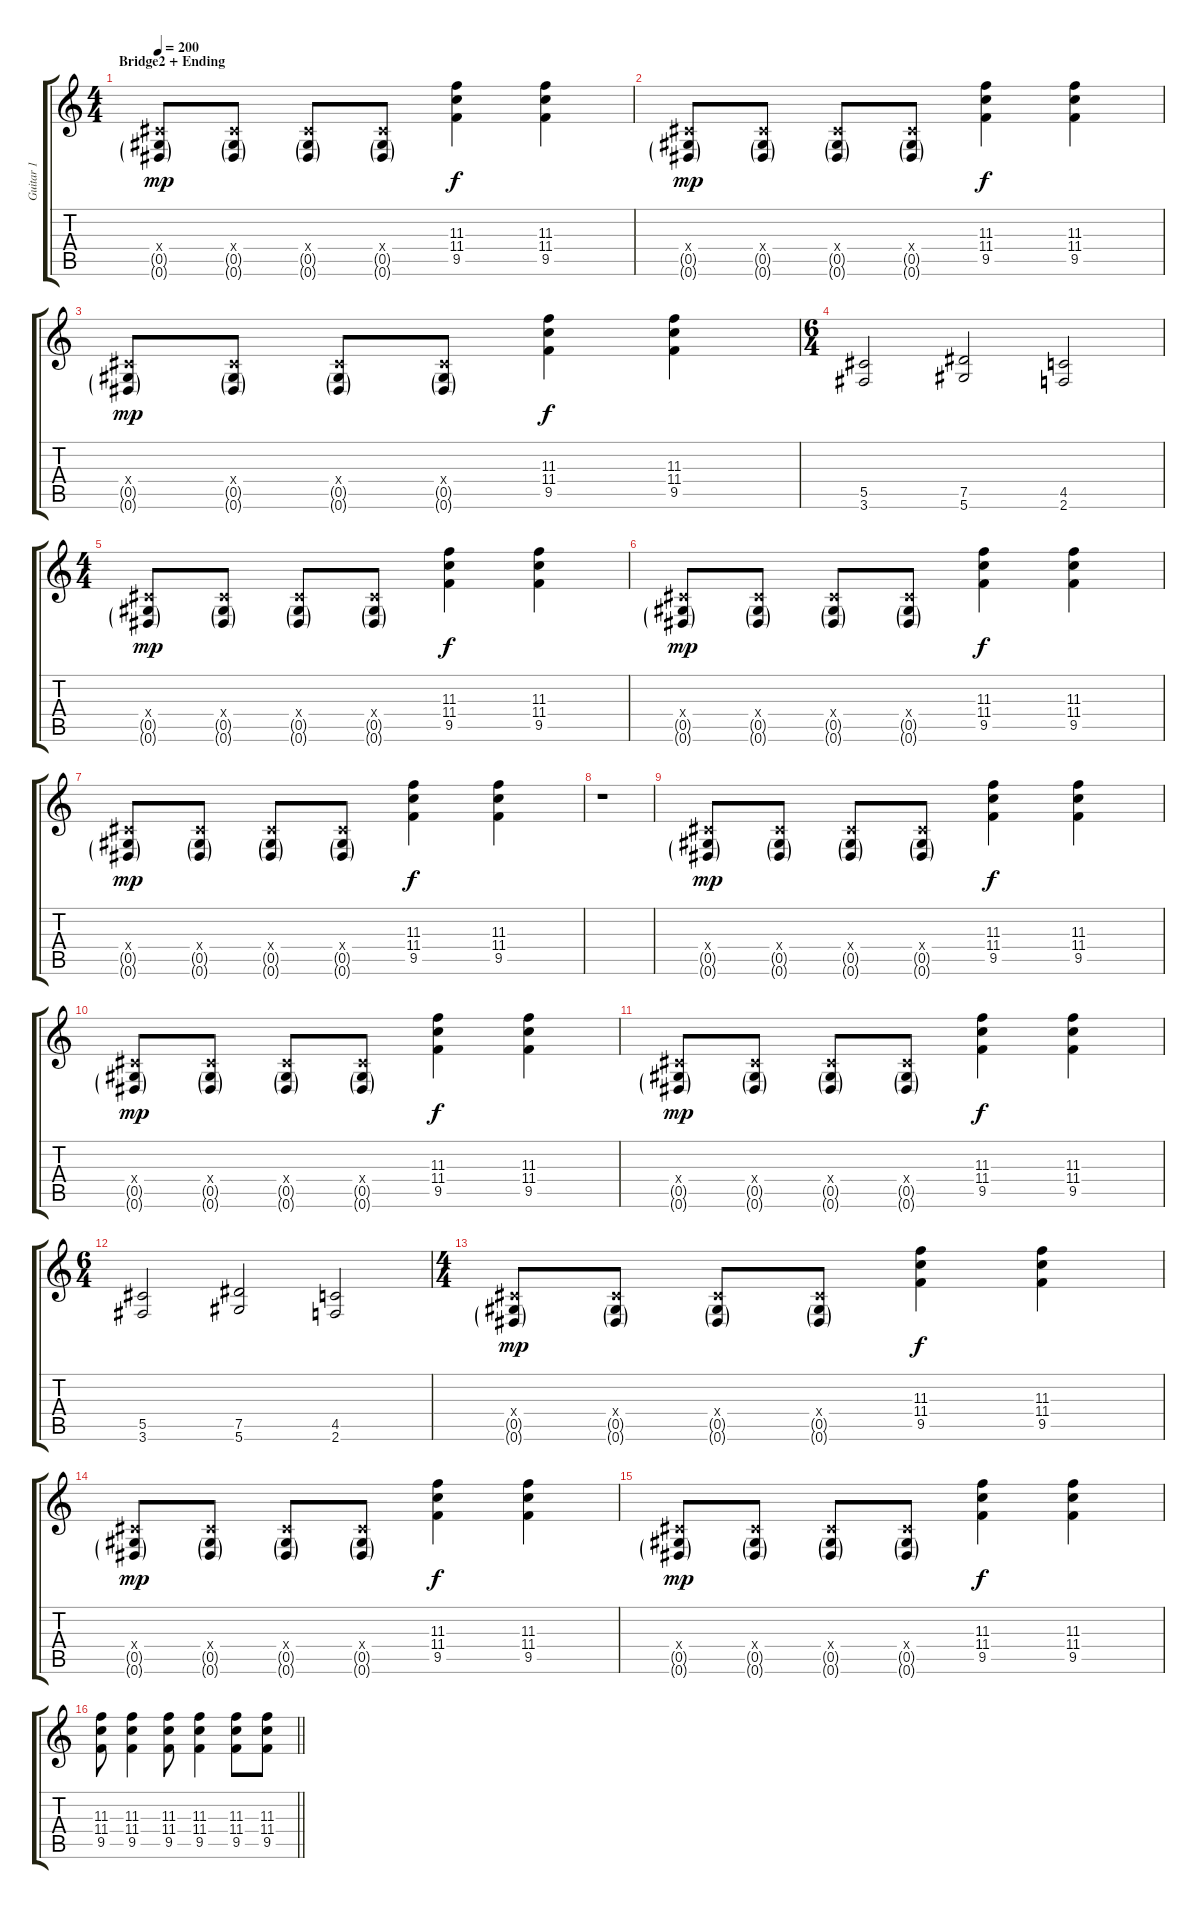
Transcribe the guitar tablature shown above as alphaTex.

\track ("Guitar 1" "Guitar 1") {instrument overdrivenguitar}
\staff {score tabs}
\tuning (Eb4 Bb3 Gb3 Db3 Ab2 Eb2) {hide}
\ts (4 4)
\section ("" "Bridge2 + Ending")
\tempo 200
\clef g2
\ks c
(0.4{x} 0.5{g} 0.6{g}).8{dy mp} (0.4{x} 0.5{g} 0.6{g}).8 (0.4{x} 0.5{g} 0.6{g}).8 (0.4{x} 0.5{g} 0.6{g}).8 (11.3 11.4 9.5).4{dy f} (11.3 11.4 9.5).4 |
(0.4{x} 0.5{g} 0.6{g}).8{dy mp} (0.4{x} 0.5{g} 0.6{g}).8 (0.4{x} 0.5{g} 0.6{g}).8 (0.4{x} 0.5{g} 0.6{g}).8 (11.3 11.4 9.5).4{dy f} (11.3 11.4 9.5).4 |
(0.4{x} 0.5{g} 0.6{g}).8{dy mp} (0.4{x} 0.5{g} 0.6{g}).8 (0.4{x} 0.5{g} 0.6{g}).8 (0.4{x} 0.5{g} 0.6{g}).8 (11.3 11.4 9.5).4{dy f} (11.3 11.4 9.5).4 |
\ts (6 4)
(5.5 3.6).2 (7.5 5.6).2 (4.5 2.6).2 |
\ts (4 4)
(0.4{x} 0.5{g} 0.6{g}).8{dy mp} (0.4{x} 0.5{g} 0.6{g}).8 (0.4{x} 0.5{g} 0.6{g}).8 (0.4{x} 0.5{g} 0.6{g}).8 (11.3 11.4 9.5).4{dy f} (11.3 11.4 9.5).4 |
(0.4{x} 0.5{g} 0.6{g}).8{dy mp} (0.4{x} 0.5{g} 0.6{g}).8 (0.4{x} 0.5{g} 0.6{g}).8 (0.4{x} 0.5{g} 0.6{g}).8 (11.3 11.4 9.5).4{dy f} (11.3 11.4 9.5).4 |
(0.4{x} 0.5{g} 0.6{g}).8{dy mp} (0.4{x} 0.5{g} 0.6{g}).8 (0.4{x} 0.5{g} 0.6{g}).8 (0.4{x} 0.5{g} 0.6{g}).8 (11.3 11.4 9.5).4{dy f} (11.3 11.4 9.5).4 |
r.1 |
(0.4{x} 0.5{g} 0.6{g}).8{dy mp} (0.4{x} 0.5{g} 0.6{g}).8 (0.4{x} 0.5{g} 0.6{g}).8 (0.4{x} 0.5{g} 0.6{g}).8 (11.3 11.4 9.5).4{dy f} (11.3 11.4 9.5).4 |
(0.4{x} 0.5{g} 0.6{g}).8{dy mp} (0.4{x} 0.5{g} 0.6{g}).8 (0.4{x} 0.5{g} 0.6{g}).8 (0.4{x} 0.5{g} 0.6{g}).8 (11.3 11.4 9.5).4{dy f} (11.3 11.4 9.5).4 |
(0.4{x} 0.5{g} 0.6{g}).8{dy mp} (0.4{x} 0.5{g} 0.6{g}).8 (0.4{x} 0.5{g} 0.6{g}).8 (0.4{x} 0.5{g} 0.6{g}).8 (11.3 11.4 9.5).4{dy f} (11.3 11.4 9.5).4 |
\ts (6 4)
(5.5 3.6).2 (7.5 5.6).2 (4.5 2.6).2 |
\ts (4 4)
(0.4{x} 0.5{g} 0.6{g}).8{dy mp} (0.4{x} 0.5{g} 0.6{g}).8 (0.4{x} 0.5{g} 0.6{g}).8 (0.4{x} 0.5{g} 0.6{g}).8 (11.3 11.4 9.5).4{dy f} (11.3 11.4 9.5).4 |
(0.4{x} 0.5{g} 0.6{g}).8{dy mp} (0.4{x} 0.5{g} 0.6{g}).8 (0.4{x} 0.5{g} 0.6{g}).8 (0.4{x} 0.5{g} 0.6{g}).8 (11.3 11.4 9.5).4{dy f} (11.3 11.4 9.5).4 |
(0.4{x} 0.5{g} 0.6{g}).8{dy mp} (0.4{x} 0.5{g} 0.6{g}).8 (0.4{x} 0.5{g} 0.6{g}).8 (0.4{x} 0.5{g} 0.6{g}).8 (11.3 11.4 9.5).4{dy f} (11.3 11.4 9.5).4 |
\barLineRight lightlight
(11.3 11.4 9.5).8 (11.3 11.4 9.5).4 (11.3 11.4 9.5).8 (11.3 11.4 9.5).4 (11.3 11.4 9.5).8 (11.3 11.4 9.5).8
